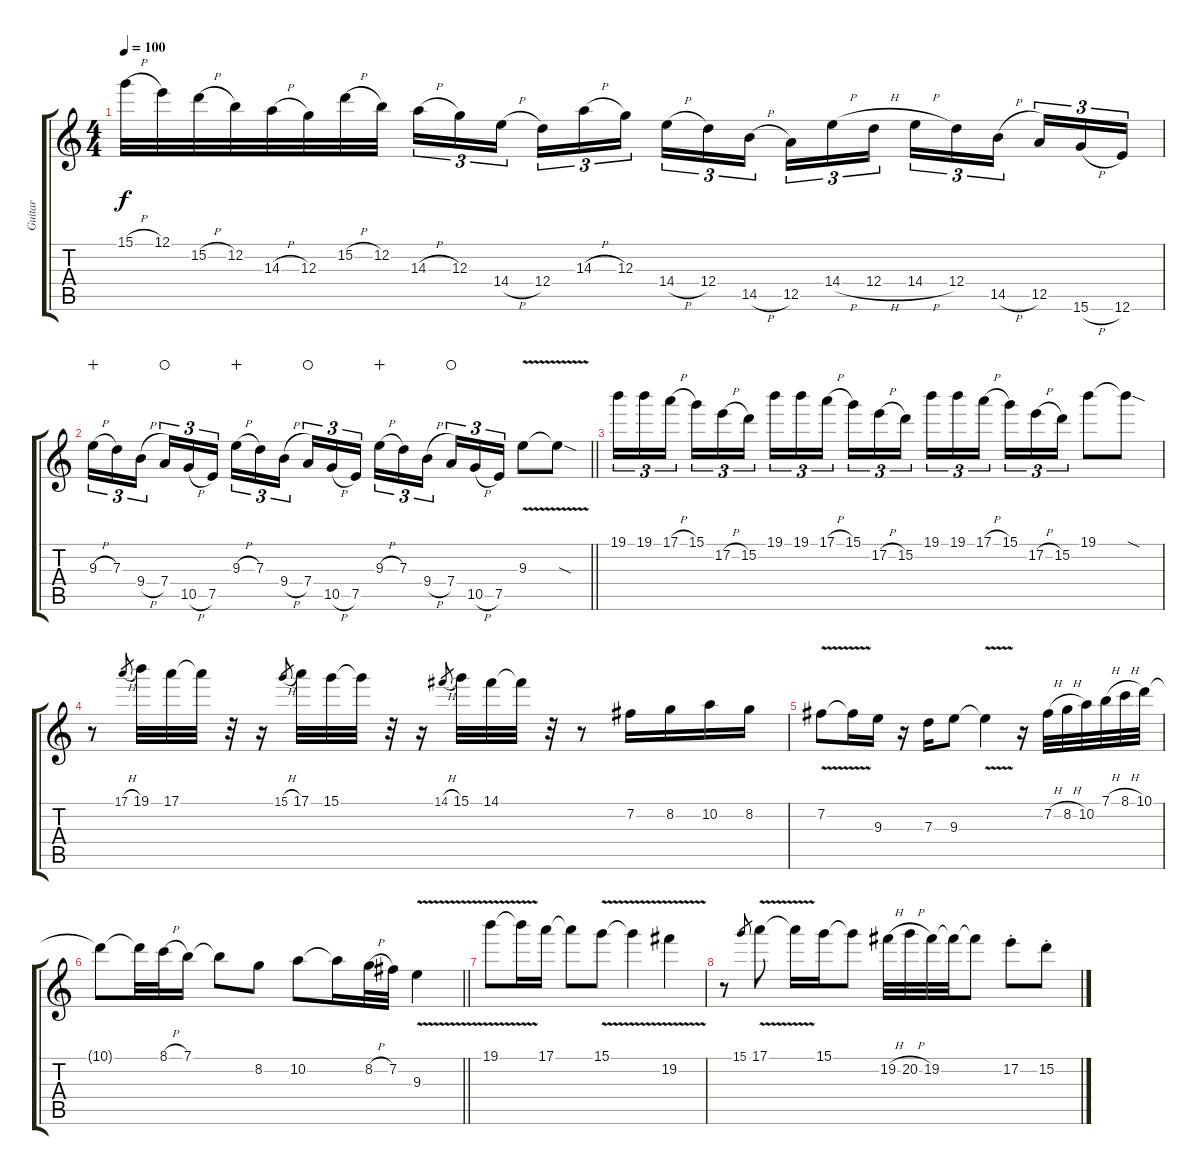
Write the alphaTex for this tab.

\track ("Guitar" "Guitar") {instrument distortionguitar}
\staff {score tabs}
\tuning (E4 B3 G3 D3 A2 E2) {hide}
\ts (4 4)
\tempo 100
\clef g2
\ks c
15.1{h}.32{dy f volume 16} 12.1.32 15.2{h}.32 12.2.32 14.3{h}.32 12.3.32 15.2{h}.32 12.2.32 14.3{h}.16{tu (3 2)} 12.3.16{tu (3 2)} 14.4{h}.16{tu (3 2) beam splitsecondary} 12.4.16{tu (3 2)} 14.3{h}.16{tu (3 2)} 12.3.16{tu (3 2)} 14.4{h}.16{tu (3 2)} 12.4.16{tu (3 2)} 14.5{h}.16{tu (3 2) beam splitsecondary} 12.5.16{tu (3 2)} 14.4{h}.16{tu (3 2)} 12.4{h}.16{tu (3 2)} 14.4{h}.16{tu (3 2)} 12.4.16{tu (3 2)} 14.5{h}.16{tu (3 2) beam splitsecondary} 12.5.16{tu (3 2)} 15.6{h}.16{tu (3 2)} 12.6.16{tu (3 2)} |
\barLineRight lightlight
9.3{h}.16{tu (3 2) wahc} 7.3.16{tu (3 2)} 9.4{h}.16{tu (3 2) beam splitsecondary} 7.4.16{tu (3 2) waho} 10.5{h}.16{tu (3 2)} 7.5.16{tu (3 2)} 9.3{h}.16{tu (3 2) wahc} 7.3.16{tu (3 2)} 9.4{h}.16{tu (3 2) beam splitsecondary} 7.4.16{tu (3 2) waho} 10.5{h}.16{tu (3 2)} 7.5.16{tu (3 2)} 9.3{h}.16{tu (3 2) wahc} 7.3.16{tu (3 2)} 9.4{h}.16{tu (3 2) beam splitsecondary} 7.4.16{tu (3 2) waho} 10.5{h}.16{tu (3 2)} 7.5.16{tu (3 2)} 9.3{v}.8 9.3{sod t}.8 |
19.1.16{tu (3 2)} 19.1.16{tu (3 2)} 17.1{h}.16{tu (3 2) beam splitsecondary} 15.1.16{tu (3 2)} 17.2{h}.16{tu (3 2)} 15.2.16{tu (3 2)} 19.1.16{tu (3 2)} 19.1.16{tu (3 2)} 17.1{h}.16{tu (3 2) beam splitsecondary} 15.1.16{tu (3 2)} 17.2{h}.16{tu (3 2)} 15.2.16{tu (3 2)} 19.1.16{tu (3 2)} 19.1.16{tu (3 2)} 17.1{h}.16{tu (3 2) beam splitsecondary} 15.1.16{tu (3 2)} 17.2{h}.16{tu (3 2)} 15.2.16{tu (3 2)} 19.1.8 19.1{sod t}.8 |
r.8 17.1{h}.8{gr} 19.1.32 17.1.32 17.1{t}.32 r.32 r.16 15.1{h}.8{gr} 17.1.32 15.1.32 15.1{t}.32 r.32 r.16 14.1{h}.8{gr} 15.1.32 14.1.32 14.1{t}.32 r.32 r.8 7.2.16 8.2.16 10.2.16 8.2.16 |
7.2{v}.8 7.2{t}.16 9.3.16 r.16 7.3.16 9.3.8 9.3{v t}.4 r.16 7.2{h}.32 8.2{h}.32 10.2.32 7.1{h}.32 8.1{h}.32 10.1.32 |
\barLineRight lightlight
10.1{t}.8 10.1{t}.32 8.1{h}.32 7.1.16 7.1{t}.8 8.2.8 10.2.8 10.2{t}.16 8.2{h}.32 7.2.32 9.3{v}.4 |
19.1{v}.8{volume 16} 19.1{t}.16 17.1.16 17.1{t}.8 15.1{v}.8 15.1{t}.4 19.2{v}.4 |
r.8 15.1.8{gr} 17.1{v}.8 17.1{t}.16 15.1.16 15.1{t}.8 19.2{h}.32 20.2{h}.32 19.2.32 19.2{t}.32 19.2{t}.8 17.2{st}.8 15.2{st}.8
